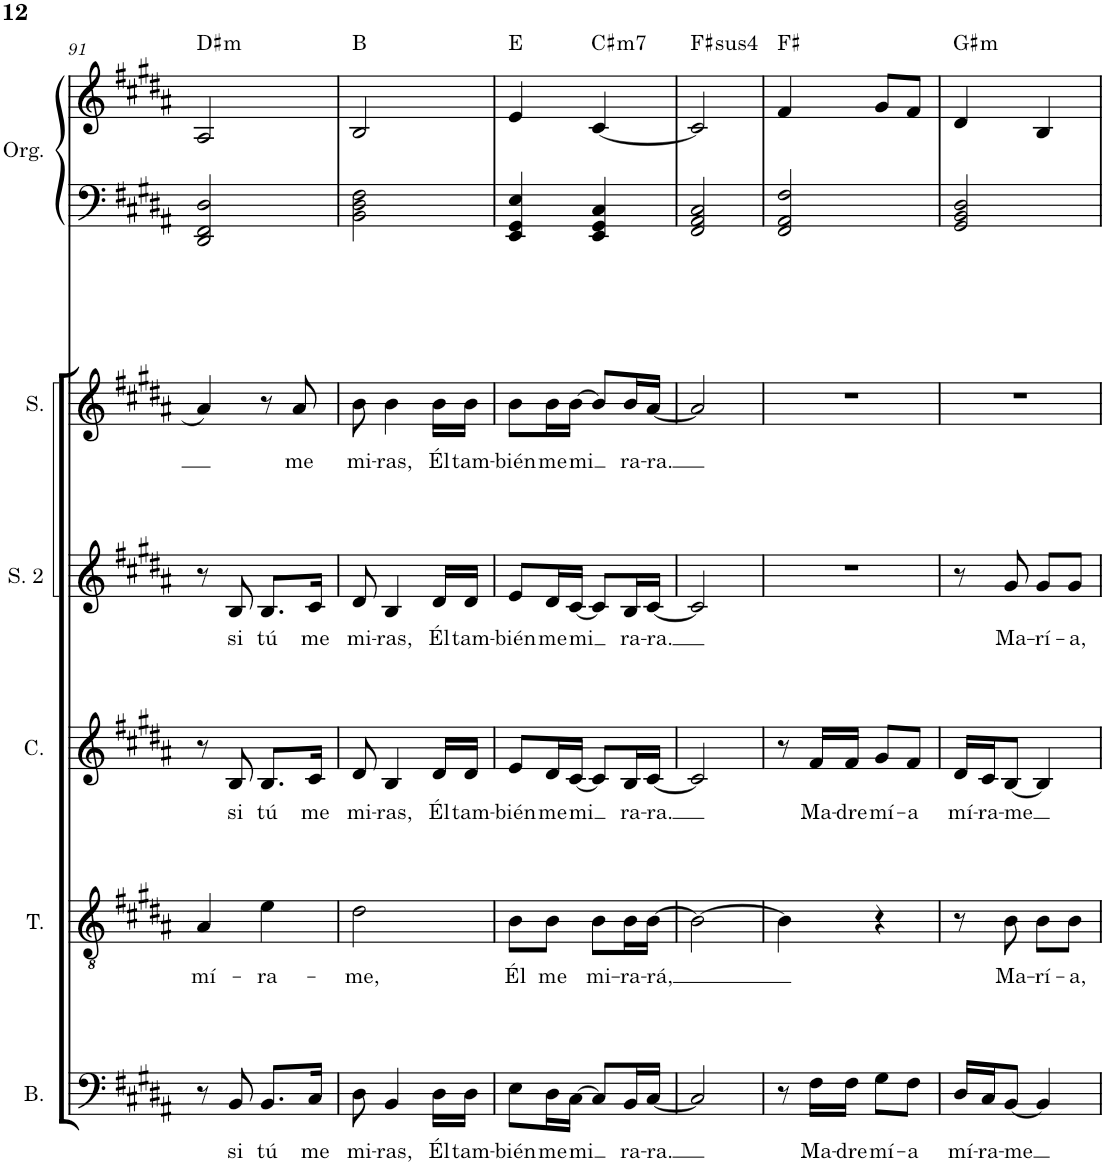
**kern	**text	**kern	**text	**kern	**text	**kern	**text	**kern	**text	**kern	**kern	**kern	**harte
*part6	*part6	*part5	*part5	*part4	*part4	*part3	*part3	*part2	*part2	*part1	*part1	*part1	*part1
*staff8	*staff8	*staff7	*staff7	*staff6	*staff6	*staff5	*staff5	*staff4	*staff4	*staff3	*staff2	*staff1	*
*I"Bajo	*	*I"Tenor	*	*I"Contralto	*	*I"Soprano 2	*	*I"Soprano	*	*I"Órgano	*	*	*
*I'B.	*	*I'T.	*	*I'C.	*	*I'S. 2	*	*I'S.	*	*	*	*	*
!!LO:PB:g=z
*clefF4	*	*clefGv2	*	*clefG2	*	*clefG2	*	*clefG2	*	*clefF4	*clefF4	*clefG2	*
*k[f#c#g#d#a#]	*	*k[f#c#g#d#a#]	*	*k[f#c#g#d#a#]	*	*k[f#c#g#d#a#]	*	*k[f#c#g#d#a#]	*	*k[f#c#g#d#a#]	*k[f#c#g#d#a#]	*k[f#c#g#d#a#]	*
*M2/4	*	*M2/4	*	*M2/4	*	*M2/4	*	*M2/4	*	*M2/4	*M2/4	*M2/4	*
=91	=91	=91	=91	=91	=91	=91	=91	=91	=91	=91	=91	=91	=91
!	!	!	!LO:LY:b	!	!	!	!	!	!	!	!	!	!LO:H:kt=m
8r	.	4A#/	mí-	8r	.	8r	.	4a#/	.	2D#	2DD#/ 2FF#/ 2D#/	2A#/	D#:min
!	!LO:LY:b	!	!	!	!LO:LY:b	!	!LO:LY:b	!	!	!	!	!	!
8BB/	si	.	.	8B/	si	8B/	si	.	.	.	.	.	.
!	!LO:LY:b	!	!LO:LY:b	!	!LO:LY:b	!	!LO:LY:b	!	!	!	!	!	!
8.BB/L	tú	4e\	-ra-	8.B/L	tú	8.B/L	tú	8r	.	.	.	.	.
!	!	!	!	!	!	!	!	!	!LO:LY:b	!	!	!	!
.	.	.	.	.	.	.	.	8a#/	me	.	.	.	.
!	!LO:LY:b	!	!	!	!LO:LY:b	!	!LO:LY:b	!	!	!	!	!	!
16C#/Jk	me	.	.	16c#/Jk	me	16c#/Jk	me	.	.	.	.	.	.
=92	=92	=92	=92	=92	=92	=92	=92	=92	=92	=92	=92	=92	=92
!	!LO:LY:b	!	!LO:LY:b	!	!LO:LY:b	!	!LO:LY:b	!	!LO:LY:b	!	!	!	!
8D#\	mi-	2d#\	-me,	8d#/	mi-	8d#/	mi-	8b\	mi-	2BB	2BB\ 2D#\ 2F#\	2B/	B:maj
!	!LO:LY:b	!	!	!	!LO:LY:b	!	!LO:LY:b	!	!LO:LY:b	!	!	!	!
4BB/	-ras,	.	.	4B/	-ras,	4B/	-ras,	4b\	-ras,	.	.	.	.
!	!LO:LY:b	!	!	!	!LO:LY:b	!	!LO:LY:b	!	!LO:LY:b	!	!	!	!
16D#\LL	Él	.	.	16d#/LL	Él	16d#/LL	Él	16b\LL	Él	.	.	.	.
!	!LO:LY:b	!	!	!	!LO:LY:b	!	!LO:LY:b	!	!LO:LY:b	!	!	!	!
16D#\JJ	tam-	.	.	16d#/JJ	tam-	16d#/JJ	tam-	16b\JJ	tam-	.	.	.	.
=93	=93	=93	=93	=93	=93	=93	=93	=93	=93	=93	=93	=93	=93
!	!LO:LY:b	!	!LO:LY:b	!	!LO:LY:b	!	!LO:LY:b	!	!LO:LY:b	!	!	!	!
8E\L	-bién	8B\L	Él	8e/L	-bién	8e/L	-bién	8b\L	-bién	4E	4EE/ 4GG#/ 4E/	4e/	E:maj
!	!LO:LY:b	!	!LO:LY:b	!	!LO:LY:b	!	!LO:LY:b	!	!LO:LY:b	!	!	!	!
16D#\L	me	8B\J	me	16d#/L	me	16d#/L	me	16b\L	me	.	.	.	.
!	!LO:LY:b	!	!	!	!LO:LY:b	!	!LO:LY:b	!	!LO:LY:b	!	!	!	!
[16C#\JJ	mi	.	.	[16c#/JJ	mi	[16c#/JJ	mi	[16b\JJ	mi	.	.	.	.
!	!	!	!LO:LY:b	!	!	!	!	!	!	!	!	!	!LO:H:kt=m7
8C#/L]	.	8B\L	mi-	8c#/L]	.	8c#/L]	.	8b/L]	.	[4BB	4EE/ 4GG#/ 4C#/	[4c#/	C#:min7
!	!LO:LY:b	!	!LO:LY:b	!	!LO:LY:b	!	!LO:LY:b	!	!LO:LY:b	!	!	!	!
16BB/L	ra-	16B\L	-ra-	16B/L	ra-	16B/L	ra-	16b/L	ra-	.	.	.	.
!	!LO:LY:b	!	!LO:LY:b	!	!LO:LY:b	!	!LO:LY:b	!	!LO:LY:b	!	!	!	!
[16C#/JJ	-ra.	[16B\JJ	-rá,	[16c#/JJ	-ra.	[16c#/JJ	-ra.	[16a#/JJ	-ra.	.	.	.	.
=94	=94	=94	=94	=94	=94	=94	=94	=94	=94	=94	=94	=94	=94
!	!	!	!	!	!	!	!	!	!	!	!	!	!LO:H:kt=4
2C#/]	.	2B\_	.	2c#/]	.	2c#/]	.	2a#/]	.	2BB]	2FF#/ 2AA#/ 2C#/	2c#/]	F#:sus4
=95	=95	=95	=95	=95	=95	=95	=95	=95	=95	=95	=95	=95	=95
8r	.	4B\]	.	8r	.	2r	.	2r	.	2F#	2FF#/ 2AA#/ 2F#/	4f#/	F#:maj
!	!LO:LY:b	!	!	!	!LO:LY:b	!	!	!	!	!	!	!	!
16F#\LL	Ma-	.	.	16f#/LL	Ma-	.	.	.	.	.	.	.	.
!	!LO:LY:b	!	!	!	!LO:LY:b	!	!	!	!	!	!	!	!
16F#\JJ	-dre	.	.	16f#/JJ	-dre	.	.	.	.	.	.	.	.
!	!LO:LY:b	!	!	!	!LO:LY:b	!	!	!	!	!	!	!	!
8G#\L	mí-	4r	.	8g#/L	mí-	.	.	.	.	.	.	8g#/L	.
!	!LO:LY:b	!	!	!	!LO:LY:b	!	!	!	!	!	!	!	!
8F#\J	-a	.	.	8f#/J	-a	.	.	.	.	.	.	8f#/J	.
=96	=96	=96	=96	=96	=96	=96	=96	=96	=96	=96	=96	=96	=96
!	!LO:LY:b	!	!	!	!LO:LY:b	!	!	!	!	!	!	!	!LO:H:kt=m
16D#/LL	mí-	8r	.	16d#/LL	mí-	8r	.	2r	.	2E	2GG#/ 2BB/ 2D#/	4d#/	G#:min
!	!LO:LY:b	!	!	!	!LO:LY:b	!	!	!	!	!	!	!	!
16C#/J	-ra-	.	.	16c#/J	-ra-	.	.	.	.	.	.	.	.
!	!LO:LY:b	!	!LO:LY:b	!	!LO:LY:b	!	!LO:LY:b	!	!	!	!	!	!
[8BB/J	-me	8B\	Ma-	[8B/J	-me	8g#/	Ma-	.	.	.	.	.	.
!	!	!	!LO:LY:b	!	!	!	!LO:LY:b	!	!	!	!	!	!
4BB/]	.	8B\L	-rí-	4B/]	.	8g#/L	-rí-	.	.	.	.	4B/	.
!	!	!	!LO:LY:b	!	!	!	!LO:LY:b	!	!	!	!	!	!
.	.	8B\J	-a,	.	.	8g#/J	-a,	.	.	.	.	.	.
=	=	=	=	=	=	=	=	=	=	=	=	=	=
*-	*-	*-	*-	*-	*-	*-	*-	*-	*-	*-	*-	*-	*-
